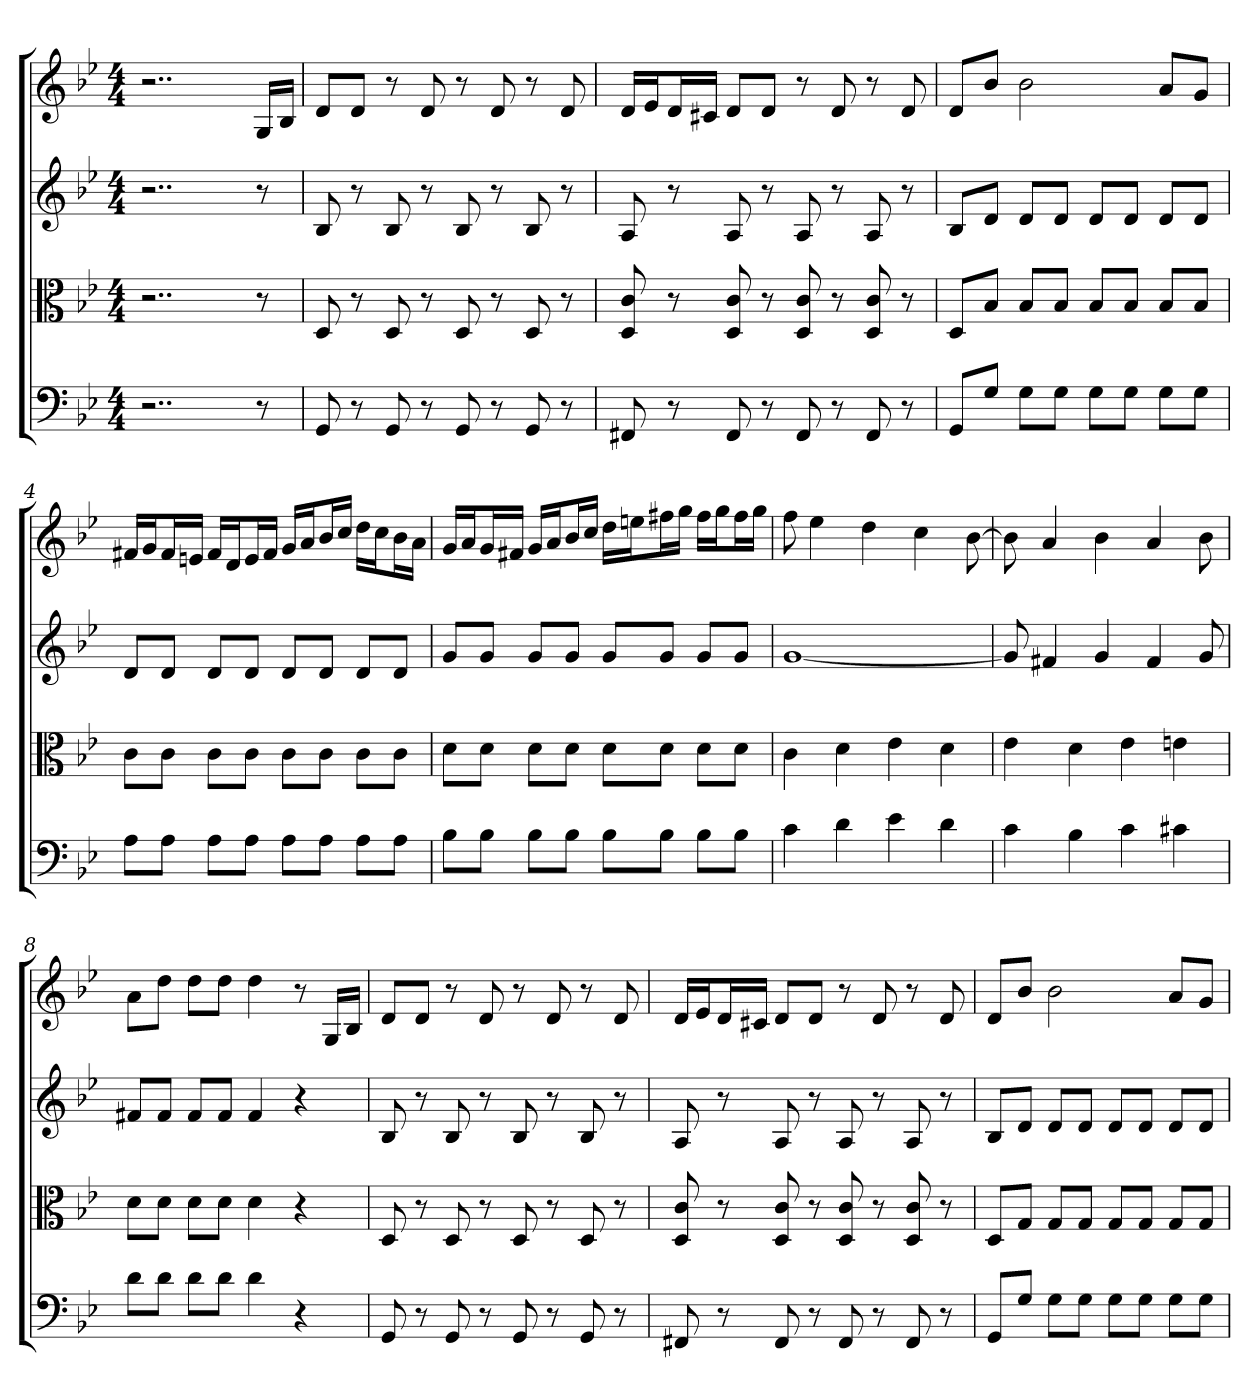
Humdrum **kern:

**kern	**kern	**kern	**kern
*part4	*part3	*part2	*part1
*staff4	*staff3	*staff2	*staff1
*clefF4	*clefC3	*	*
*k[b-e-]	*k[b-e-]	*k[b-e-]	*k[b-e-]
*g:	*g:	*g:	*g:
*M4/4	*M4/4	*M4/4	*M4/4
=	=	=	=
2..r	2..r	2..r	2..r
8r	8r	8r	16GLL
.	.	.	16B-JJ
=1	=1	=1	=1
8GG	8D	8B-	8dL
8r	8r	8r	8dJ
8GG	8D	8B-	8r
8r	8r	8r	8d
8GG	8D	8B-	8r
8r	8r	8r	8d
8GG	8D	8B-	8r
8r	8r	8r	8d
=2	=2	=2	=2
8FF#X	8D 8c	8A	16dLL
.	.	.	16e-J
8r	8r	8r	16dL
.	.	.	16c#XJJ
8FF#	8D 8c	8A	8dL
8r	8r	8r	8dJ
8FF#	8D 8c	8A	8r
8r	8r	8r	8d
8FF#	8D 8c	8A	8r
8r	8r	8r	8d
=3	=3	=3	=3
8GG/L	8D/L	8B-L	8dL
8G/J	8B-/J	8dJ	8b-J
8G\L	8B-/L	8dL	2b-
8G\J	8B-/J	8dJ	.
8G\L	8B-/L	8dL	.
8G\J	8B-/J	8dJ	.
8G\L	8B-/L	8dL	8aL
8G\J	8B-/J	8dJ	8gJ
=4	=4	=4	=4
8A\L	8c\L	8dL	16f#XLL
.	.	.	16gJ
8A\J	8c\J	8dJ	16f#L
.	.	.	16enJJ
8A\L	8c\L	8dL	16f#LL
.	.	.	16dJ
8A\J	8c\J	8dJ	16eL
.	.	.	16f#JJ
8A\L	8c\L	8dL	16gLL
.	.	.	16aJ
8A\J	8c\J	8dJ	16b-L
.	.	.	16ccJJ
8A\L	8c\L	8dL	16ddLL
.	.	.	16ccJ
8A\J	8c\J	8dJ	16b-L
.	.	.	16aJJ
=5	=5	=5	=5
8B-\L	8d\L	8gL	16gLL
.	.	.	16aJ
8B-\J	8d\J	8gJ	16gL
.	.	.	16f#XJJ
8B-\L	8d\L	8gL	16gLL
.	.	.	16aJ
8B-\J	8d\J	8gJ	16b-L
.	.	.	16ccJJ
8B-\L	8d\L	8gL	16ddLL
.	.	.	16eenJ
8B-\J	8d\J	8gJ	16ff#XL
.	.	.	16ggJJ
8B-\L	8d\L	8gL	16ff#LL
.	.	.	16ggJ
8B-\J	8d\J	8gJ	16ff#L
.	.	.	16ggJJ
=6	=6	=6	=6
4c	4c	[1g	8ff
.	.	.	4ee-
4d	4d	.	.
.	.	.	4dd
4e-	4e-	.	.
.	.	.	4cc
4d	4d	.	.
.	.	.	[8b-
=7	=7	=7	=7
4c	4e-	8g]	8b-]
.	.	4f#X	4a
4B-	4d	.	.
.	.	4g	4b-
4c	4e-	.	.
.	.	4f#	4a
4c#X	4en	.	.
.	.	8g	8b-
=8	=8	=8	=8
8d\L	8d\L	8f#XL	8aL
8d\J	8d\J	8f#J	8ddJ
8d\L	8d\L	8f#L	8ddL
8d\J	8d\J	8f#J	8ddJ
4d	4d	4f#	4dd
4r	4r	4r	8r
.	.	.	16GLL
.	.	.	16B-JJ
=9	=9	=9	=9
8GG	8D	8B-	8dL
8r	8r	8r	8dJ
8GG	8D	8B-	8r
8r	8r	8r	8d
8GG	8D	8B-	8r
8r	8r	8r	8d
8GG	8D	8B-	8r
8r	8r	8r	8d
=10	=10	=10	=10
8FF#X	8D 8c	8A	16dLL
.	.	.	16e-J
8r	8r	8r	16dL
.	.	.	16c#XJJ
8FF#	8D 8c	8A	8dL
8r	8r	8r	8dJ
8FF#	8D 8c	8A	8r
8r	8r	8r	8d
8FF#	8D 8c	8A	8r
8r	8r	8r	8d
=11	=11	=11	=11
8GG/L	8D/L	8B-L	8dL
8G/J	8G/J	8dJ	8b-J
8G\L	8G/L	8dL	2b-
8G\J	8G/J	8dJ	.
8G\L	8G/L	8dL	.
8G\J	8G/J	8dJ	.
8G\L	8G/L	8dL	8aL
8G\J	8G/J	8dJ	8gJ
=	=	=	=
*-	*-	*-	*-
